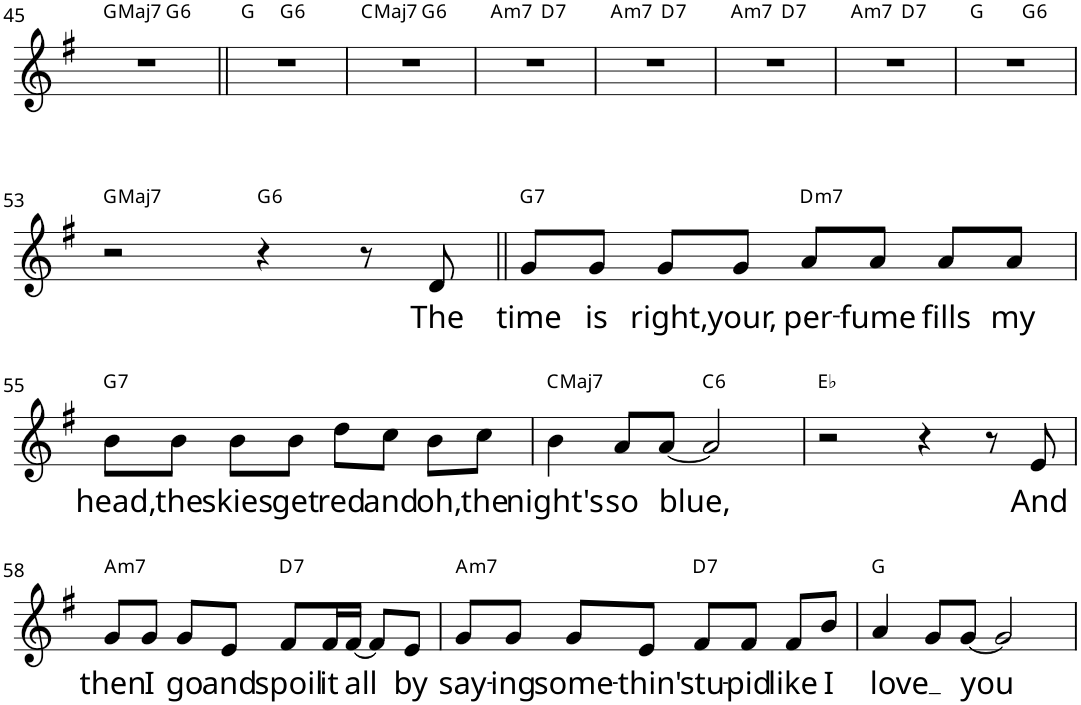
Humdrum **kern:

**kern	**text	**harte
*part1	*part1	*part1
*staff1	*staff1	*
*I"Voice	*	*
!!LO:PB:g=z
*clefG2	*	*
*k[f#]	*	*
*M4/4	*	*
=45	=45	=45
!	!	!LO:H:kt=Maj7
*^	*	*
1r	2ryy	.	G:maj7
!	!	!	!LO:H:kt=6
.	2ryy	.	G:maj6
=46||	=46||	=46||	=46||
!	!	!	!LO:H:kt=N.C.
1r	4.ryy	.	N
!	!	!	!LO:H:kt=6
.	2ryy	.	G:maj6
.	8ryy	.	.
=47	=47	=47	=47
!	!	!	!LO:H:kt=Maj7
1r	2ryy	.	C:maj7
!	!	!	!LO:H:kt=6
.	2ryy	.	G:maj6
=48	=48	=48	=48
!	!	!	!LO:H:kt=m7
1r	2ryy	.	A:min7
!	!	!	!LO:H:kt=7
.	2ryy	.	D:7
=49	=49	=49	=49
!	!	!	!LO:H:kt=m7
1r	2ryy	.	A:min7
!	!	!	!LO:H:kt=7
.	2ryy	.	D:7
=50	=50	=50	=50
!	!	!	!LO:H:kt=m7
1r	2ryy	.	A:min7
!	!	!	!LO:H:kt=7
.	2ryy	.	D:7
=51	=51	=51	=51
!	!	!	!LO:H:kt=m7
1r	2ryy	.	A:min7
!	!	!	!LO:H:kt=7
.	2ryy	.	D:7
=52	=52	=52	=52
!	!	!	!LO:H:kt=N.C.
1r	2ryy	.	N
!	!	!	!LO:H:kt=6
.	2ryy	.	G:maj6
!!LO:LB:g=z	!!
=53	=53	=53	=53
!	!	!	!LO:H:kt=Maj7
*v	*v	*	*
2r	.	G:maj7
!	!	!LO:H:kt=6
4r	.	G:maj6
8r	.	.
!	!LO:LY:b	!
8d/	The	.
=54||	=54||	=54||
!	!LO:LY:b	!LO:H:kt=7
8g/L	time	G:7
!	!LO:LY:b	!
8g/J	is	.
!	!LO:LY:b	!
8g/L	right,	.
!	!LO:LY:b	!
8g/J	your,	.
!	!LO:LY:b	!LO:H:kt=m7
8a/L	per-	D:min7
!	!LO:LY:b	!
8a/J	-fume	.
!	!LO:LY:b	!
8a/L	fills	.
!	!LO:LY:b	!
8a/J	my	.
!!LO:LB:g=z
=55	=55	=55
!	!LO:LY:b	!LO:H:kt=7
8b\L	head,	G:7
!	!LO:LY:b	!
8b\J	the	.
!	!LO:LY:b	!
8b\L	skies	.
!	!LO:LY:b	!
8b\J	get	.
!	!LO:LY:b	!
8dd\L	red	.
!	!LO:LY:b	!
8cc\J	and	.
!	!LO:LY:b	!
8b\L	oh,	.
!	!LO:LY:b	!
8cc\J	the	.
=56	=56	=56
!	!LO:LY:b	!LO:H:kt=Maj7
4b\	night's	C:maj7
!	!LO:LY:b	!
8a/L	so	.
!	!LO:LY:b	!
[8a/J	blue,	.
!	!	!LO:H:kt=6
2a/]	.	C:maj6
=57	=57	=57
!	!	!LO:H:kt=N.C.
2r	.	N
4r	.	.
8r	.	.
!	!LO:LY:b	!
8e/	And	.
!!LO:LB:g=z
=58	=58	=58
!	!LO:LY:b	!LO:H:kt=m7
8g/L	then	A:min7
!	!LO:LY:b	!
8g/J	I	.
!	!LO:LY:b	!
8g/L	go	.
!	!LO:LY:b	!
8e/J	and	.
!	!LO:LY:b	!LO:H:kt=7
8f#/L	spoil	D:7
!	!LO:LY:b	!
16f#/L	it	.
!	!LO:LY:b	!
[16f#/JJ	all	.
8f#/L]	.	.
!	!LO:LY:b	!
8e/J	by	.
=59	=59	=59
!	!LO:LY:b	!LO:H:kt=m7
8g/L	say-	A:min7
!	!LO:LY:b	!
8g/J	-ing	.
!	!LO:LY:b	!
8g/L	some-	.
!	!LO:LY:b	!
8e/J	-thin'	.
!	!LO:LY:b	!LO:H:kt=7
8f#/L	stu-	D:7
!	!LO:LY:b	!
8f#/J	-pid	.
!	!LO:LY:b	!
8f#/L	like	.
!	!LO:LY:b	!
8b/J	I	.
=60	=60	=60
!	!LO:LY:b	!LO:H:kt=N.C.
4a/	love	N
8g/L	.	.
!	!LO:LY:b	!
[8g/J	you	.
2g/]	.	.
=	=	=
*-	*-	*-
